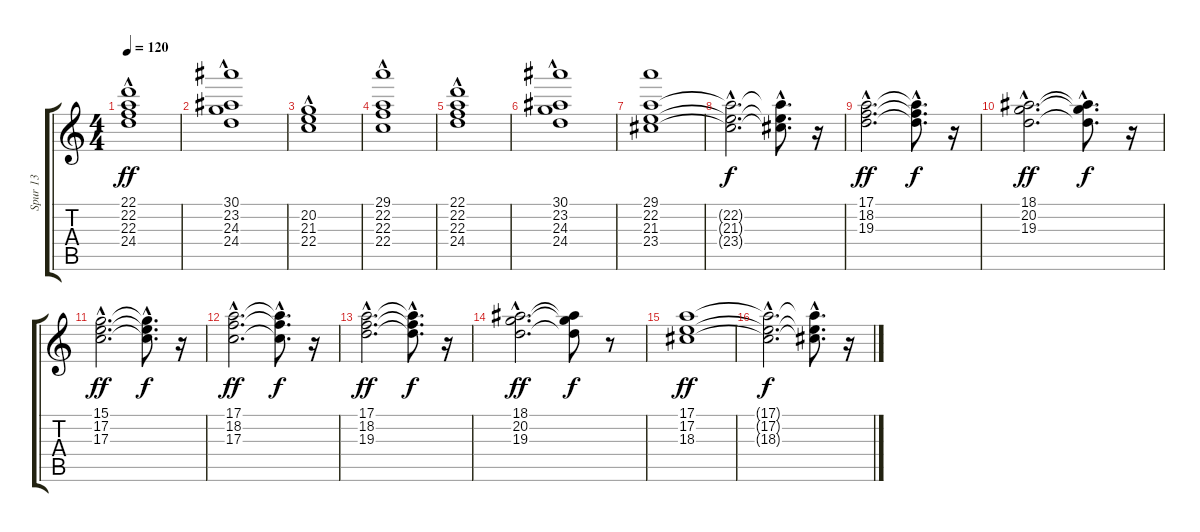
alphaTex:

\track ("Spur 13" "Spur 13") {instrument synthstrings1}
\staff {score tabs}
\tuning (E4 B3 G3 D3 A2 E2) {hide}
\ts (4 4)
\tempo 120
\clef g2
\ks c
(22.1 22.2{hac} 22.3{hac} 24.4{hac}).1{dy ff} |
(30.1 23.2{hac} 24.3{hac} 24.4{hac}).1 |
(20.2{hac} 21.3{hac} 22.4{hac}).1 |
(29.1 22.2{hac} 22.3{hac} 22.4{hac}).1 |
(22.1 22.2{hac} 22.3{hac} 24.4{hac}).1 |
(30.1 23.2{hac} 24.3{hac} 24.4{hac}).1 |
(29.1 22.2 21.3 23.4).1 |
(22.2{hac t} 21.3{hac t} 23.4{hac t}).2{d dy f} (22.2{hac t} 21.3{hac t} 23.4{hac t}).8{d} r.16 |
(17.1{hac} 18.2{hac} 19.3{hac}).2{d dy ff} (17.1{hac t} 18.2{hac t} 19.3{hac t}).8{d dy f} r.16 |
(18.1{hac} 20.2{hac} 19.3{hac}).2{d dy ff} (18.1{hac t} 20.2{hac t} 19.3{hac t}).8{d dy f} r.16 |
(15.1{hac} 17.2{hac} 17.3{hac}).2{d dy ff} (15.1{hac t} 17.2{hac t} 17.3{hac t}).8{d dy f} r.16 |
(17.1{hac} 18.2{hac} 17.3{hac}).2{d dy ff} (17.1{hac t} 18.2{hac t} 17.3{hac t}).8{d dy f} r.16 |
(17.1{hac} 18.2{hac} 19.3{hac}).2{d dy ff} (17.1{hac t} 18.2{hac t} 19.3{hac t}).8{d dy f} r.16 |
(18.1{hac} 20.2{hac} 19.3{hac}).2{d dy ff} (18.1{t} 20.2{t} 19.3{t}).8{dy f} r.8 |
(17.1 17.2 18.3).1{dy ff} |
(17.1{hac t} 17.2{hac t} 18.3{hac t}).2{d dy f} (17.1{hac t} 17.2{hac t} 18.3{hac t}).8{d} r.16
